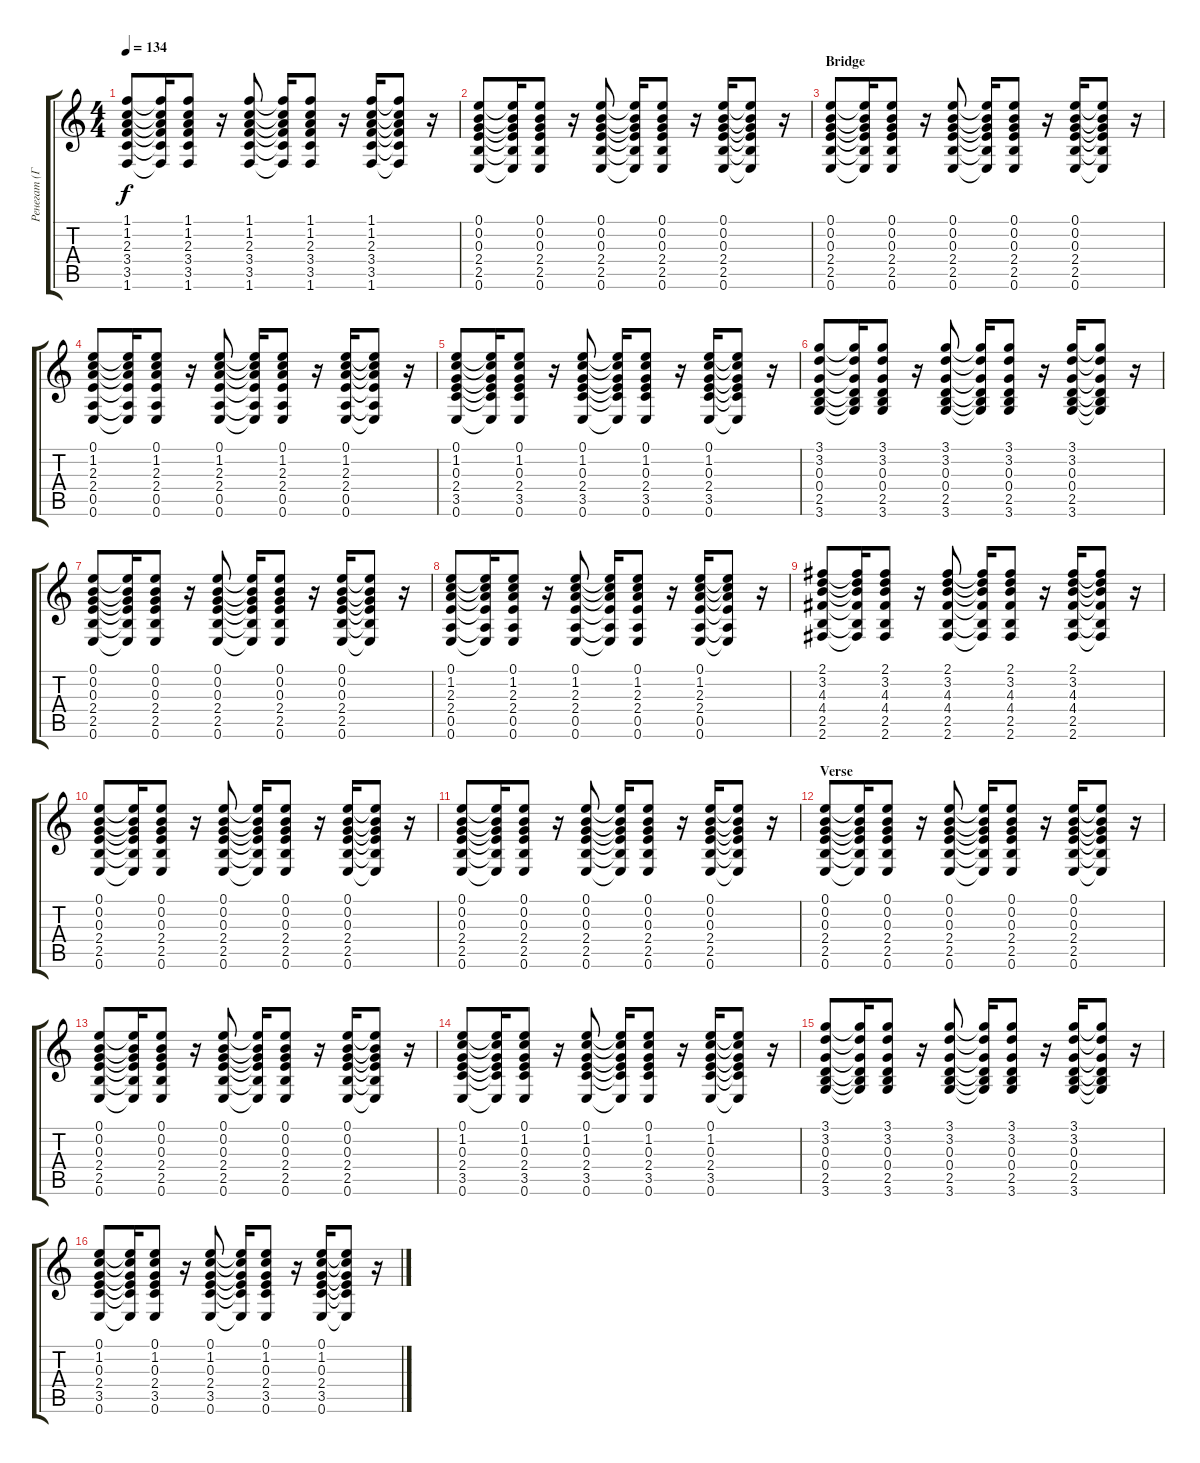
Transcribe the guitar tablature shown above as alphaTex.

\track ("Ренегат (Гитара №2)" "Ренегат (Г") {instrument acousticguitarnylon}
\staff {score tabs}
\tuning (E4 B3 G3 D3 A2 E2) {hide}
\ts (4 4)
\tempo 134
\clef g2
\ks c
(1.1 1.2 2.3 3.4 3.5 1.6).8{dy f} (1.1{t} 1.2{t} 2.3{t} 3.4{t} 3.5{t} 1.6{t}).16 (1.1 1.2 2.3 3.4 3.5 1.6).8 r.16 (1.1 1.2 2.3 3.4 3.5 1.6).8 (1.1{t} 1.2{t} 2.3{t} 3.4{t} 3.5{t} 1.6{t}).16 (1.1 1.2 2.3 3.4 3.5 1.6).8 r.16 (1.1 1.2 2.3 3.4 3.5 1.6).16 (1.1{t} 1.2{t} 2.3{t} 3.4{t} 3.5{t} 1.6{t}).8 r.16 |
(0.1 0.2 0.3 2.4 2.5 0.6).8 (0.1{t} 0.2{t} 0.3{t} 2.4{t} 2.5{t} 0.6{t}).16 (0.1 0.2 0.3 2.4 2.5 0.6).8 r.16 (0.1 0.2 0.3 2.4 2.5 0.6).8 (0.1{t} 0.2{t} 0.3{t} 2.4{t} 2.5{t} 0.6{t}).16 (0.1 0.2 0.3 2.4 2.5 0.6).8 r.16 (0.1 0.2 0.3 2.4 2.5 0.6).16 (0.1{t} 0.2{t} 0.3{t} 2.4{t} 2.5{t} 0.6{t}).8 r.16 |
\section ("" "Bridge")
(0.1 0.2 0.3 2.4 2.5 0.6).8 (0.1{t} 0.2{t} 0.3{t} 2.4{t} 2.5{t} 0.6{t}).16 (0.1 0.2 0.3 2.4 2.5 0.6).8 r.16 (0.1 0.2 0.3 2.4 2.5 0.6).8 (0.1{t} 0.2{t} 0.3{t} 2.4{t} 2.5{t} 0.6{t}).16 (0.1 0.2 0.3 2.4 2.5 0.6).8 r.16 (0.1 0.2 0.3 2.4 2.5 0.6).16 (0.1{t} 0.2{t} 0.3{t} 2.4{t} 2.5{t} 0.6{t}).8 r.16 |
(0.1 1.2 2.3 2.4 0.5 0.6).8 (0.1{t} 1.2{t} 2.3{t} 2.4{t} 0.5{t} 0.6{t}).16 (0.1 1.2 2.3 2.4 0.5 0.6).8 r.16 (0.1 1.2 2.3 2.4 0.5 0.6).8 (0.1{t} 1.2{t} 2.3{t} 2.4{t} 0.5{t} 0.6{t}).16 (0.1 1.2 2.3 2.4 0.5 0.6).8 r.16 (0.1 1.2 2.3 2.4 0.5 0.6).16 (0.1{t} 1.2{t} 2.3{t} 2.4{t} 0.5{t} 0.6{t}).8 r.16 |
(0.1 1.2 0.3 2.4 3.5 0.6).8 (0.1{t} 1.2{t} 0.3{t} 2.4{t} 3.5{t} 0.6{t}).16 (0.1 1.2 0.3 2.4 3.5 0.6).8 r.16 (0.1 1.2 0.3 2.4 3.5 0.6).8 (0.1{t} 1.2{t} 0.3{t} 2.4{t} 3.5{t} 0.6{t}).16 (0.1 1.2 0.3 2.4 3.5 0.6).8 r.16 (0.1 1.2 0.3 2.4 3.5 0.6).16 (0.1{t} 1.2{t} 0.3{t} 2.4{t} 3.5{t} 0.6{t}).8 r.16 |
(3.1 3.2 0.3 0.4 2.5 3.6).8 (3.1{t} 3.2{t} 0.3{t} 0.4{t} 2.5{t} 3.6{t}).16 (3.1 3.2 0.3 0.4 2.5 3.6).8 r.16 (3.1 3.2 0.3 0.4 2.5 3.6).8 (3.1{t} 3.2{t} 0.3{t} 0.4{t} 2.5{t} 3.6{t}).16 (3.1 3.2 0.3 0.4 2.5 3.6).8 r.16 (3.1 3.2 0.3 0.4 2.5 3.6).16 (3.1{t} 3.2{t} 0.3{t} 0.4{t} 2.5{t} 3.6{t}).8 r.16 |
(0.1 0.2 0.3 2.4 2.5 0.6).8 (0.1{t} 0.2{t} 0.3{t} 2.4{t} 2.5{t} 0.6{t}).16 (0.1 0.2 0.3 2.4 2.5 0.6).8 r.16 (0.1 0.2 0.3 2.4 2.5 0.6).8 (0.1{t} 0.2{t} 0.3{t} 2.4{t} 2.5{t} 0.6{t}).16 (0.1 0.2 0.3 2.4 2.5 0.6).8 r.16 (0.1 0.2 0.3 2.4 2.5 0.6).16 (0.1{t} 0.2{t} 0.3{t} 2.4{t} 2.5{t} 0.6{t}).8 r.16 |
(0.1 1.2 2.3 2.4 0.5 0.6).8 (0.1{t} 1.2{t} 2.3{t} 2.4{t} 0.5{t} 0.6{t}).16 (0.1 1.2 2.3 2.4 0.5 0.6).8 r.16 (0.1 1.2 2.3 2.4 0.5 0.6).8 (0.1{t} 1.2{t} 2.3{t} 2.4{t} 0.5{t} 0.6{t}).16 (0.1 1.2 2.3 2.4 0.5 0.6).8 r.16 (0.1 1.2 2.3 2.4 0.5 0.6).16 (0.1{t} 1.2{t} 2.3{t} 2.4{t} 0.5{t} 0.6{t}).8 r.16 |
(2.1 3.2 4.3 4.4 2.5 2.6).8 (2.1{t} 3.2{t} 4.3{t} 4.4{t} 2.5{t} 2.6{t}).16 (2.1 3.2 4.3 4.4 2.5 2.6).8 r.16 (2.1 3.2 4.3 4.4 2.5 2.6).8 (2.1{t} 3.2{t} 4.3{t} 4.4{t} 2.5{t} 2.6{t}).16 (2.1 3.2 4.3 4.4 2.5 2.6).8 r.16 (2.1 3.2 4.3 4.4 2.5 2.6).16 (2.1{t} 3.2{t} 4.3{t} 4.4{t} 2.5{t} 2.6{t}).8 r.16 |
(0.1 0.2 0.3 2.4 2.5 0.6).8 (0.1{t} 0.2{t} 0.3{t} 2.4{t} 2.5{t} 0.6{t}).16 (0.1 0.2 0.3 2.4 2.5 0.6).8 r.16 (0.1 0.2 0.3 2.4 2.5 0.6).8 (0.1{t} 0.2{t} 0.3{t} 2.4{t} 2.5{t} 0.6{t}).16 (0.1 0.2 0.3 2.4 2.5 0.6).8 r.16 (0.1 0.2 0.3 2.4 2.5 0.6).16 (0.1{t} 0.2{t} 0.3{t} 2.4{t} 2.5{t} 0.6{t}).8 r.16 |
(0.1 0.2 0.3 2.4 2.5 0.6).8 (0.1{t} 0.2{t} 0.3{t} 2.4{t} 2.5{t} 0.6{t}).16 (0.1 0.2 0.3 2.4 2.5 0.6).8 r.16 (0.1 0.2 0.3 2.4 2.5 0.6).8 (0.1{t} 0.2{t} 0.3{t} 2.4{t} 2.5{t} 0.6{t}).16 (0.1 0.2 0.3 2.4 2.5 0.6).8 r.16 (0.1 0.2 0.3 2.4 2.5 0.6).16 (0.1{t} 0.2{t} 0.3{t} 2.4{t} 2.5{t} 0.6{t}).8 r.16 |
\section ("" "Verse")
(0.1 0.2 0.3 2.4 2.5 0.6).8 (0.1{t} 0.2{t} 0.3{t} 2.4{t} 2.5{t} 0.6{t}).16 (0.1 0.2 0.3 2.4 2.5 0.6).8 r.16 (0.1 0.2 0.3 2.4 2.5 0.6).8 (0.1{t} 0.2{t} 0.3{t} 2.4{t} 2.5{t} 0.6{t}).16 (0.1 0.2 0.3 2.4 2.5 0.6).8 r.16 (0.1 0.2 0.3 2.4 2.5 0.6).16 (0.1{t} 0.2{t} 0.3{t} 2.4{t} 2.5{t} 0.6{t}).8 r.16 |
(0.1 0.2 0.3 2.4 2.5 0.6).8 (0.1{t} 0.2{t} 0.3{t} 2.4{t} 2.5{t} 0.6{t}).16 (0.1 0.2 0.3 2.4 2.5 0.6).8 r.16 (0.1 0.2 0.3 2.4 2.5 0.6).8 (0.1{t} 0.2{t} 0.3{t} 2.4{t} 2.5{t} 0.6{t}).16 (0.1 0.2 0.3 2.4 2.5 0.6).8 r.16 (0.1 0.2 0.3 2.4 2.5 0.6).16 (0.1{t} 0.2{t} 0.3{t} 2.4{t} 2.5{t} 0.6{t}).8 r.16 |
(0.1 1.2 0.3 2.4 3.5 0.6).8 (0.1{t} 1.2{t} 0.3{t} 2.4{t} 3.5{t} 0.6{t}).16 (0.1 1.2 0.3 2.4 3.5 0.6).8 r.16 (0.1 1.2 0.3 2.4 3.5 0.6).8 (0.1{t} 1.2{t} 0.3{t} 2.4{t} 3.5{t} 0.6{t}).16 (0.1 1.2 0.3 2.4 3.5 0.6).8 r.16 (0.1 1.2 0.3 2.4 3.5 0.6).16 (0.1{t} 1.2{t} 0.3{t} 2.4{t} 3.5{t} 0.6{t}).8 r.16 |
(3.1 3.2 0.3 0.4 2.5 3.6).8 (3.1{t} 3.2{t} 0.3{t} 0.4{t} 2.5{t} 3.6{t}).16 (3.1 3.2 0.3 0.4 2.5 3.6).8 r.16 (3.1 3.2 0.3 0.4 2.5 3.6).8 (3.1{t} 3.2{t} 0.3{t} 0.4{t} 2.5{t} 3.6{t}).16 (3.1 3.2 0.3 0.4 2.5 3.6).8 r.16 (3.1 3.2 0.3 0.4 2.5 3.6).16 (3.1{t} 3.2{t} 0.3{t} 0.4{t} 2.5{t} 3.6{t}).8 r.16 |
(0.1 1.2 0.3 2.4 3.5 0.6).8 (0.1{t} 1.2{t} 0.3{t} 2.4{t} 3.5{t} 0.6{t}).16 (0.1 1.2 0.3 2.4 3.5 0.6).8 r.16 (0.1 1.2 0.3 2.4 3.5 0.6).8 (0.1{t} 1.2{t} 0.3{t} 2.4{t} 3.5{t} 0.6{t}).16 (0.1 1.2 0.3 2.4 3.5 0.6).8 r.16 (0.1 1.2 0.3 2.4 3.5 0.6).16 (0.1{t} 1.2{t} 0.3{t} 2.4{t} 3.5{t} 0.6{t}).8 r.16
